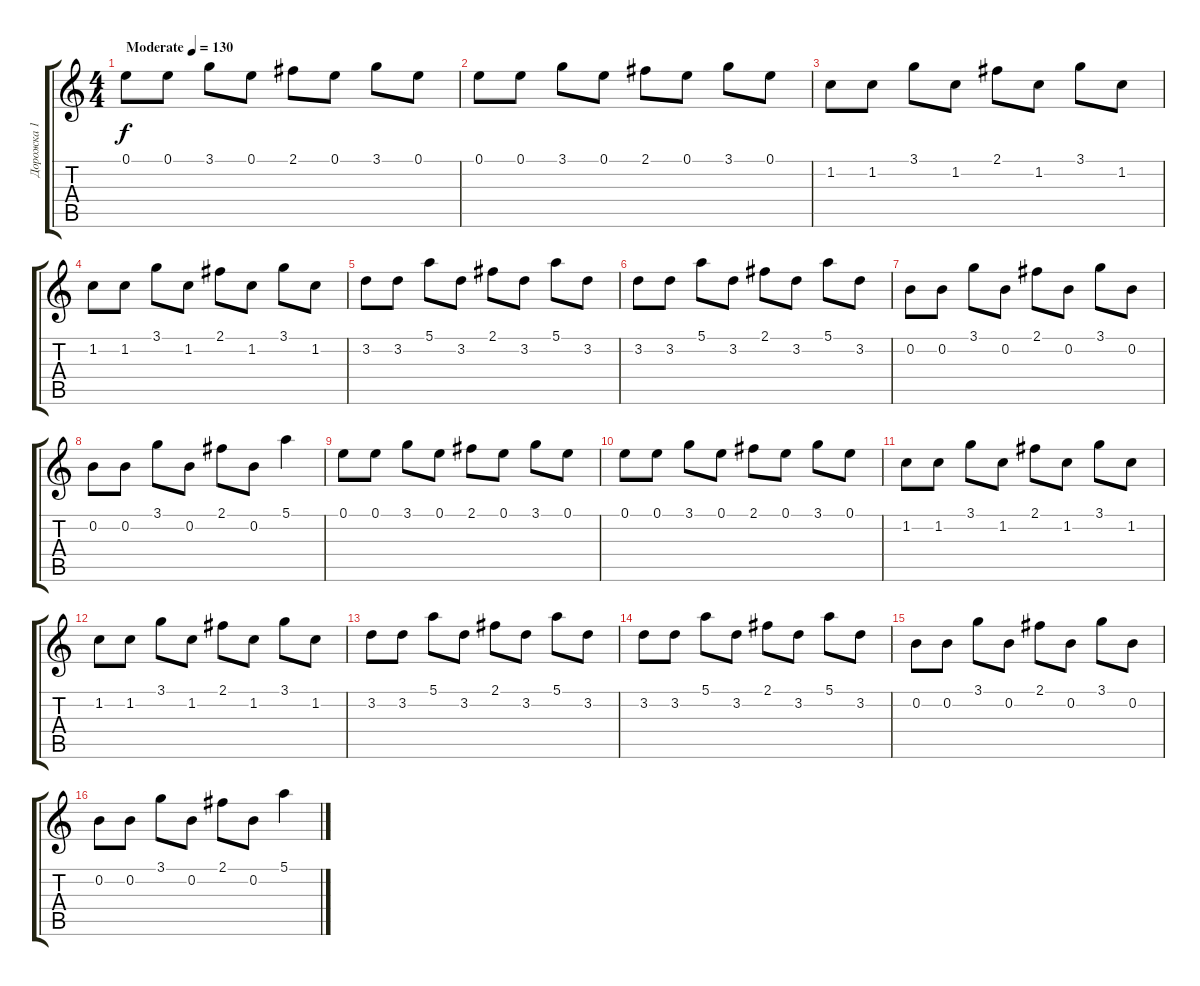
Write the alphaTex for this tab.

\track ("Дорожка 1" "Дорожка 1") {instrument distortionguitar}
\staff {score tabs}
\tuning (E4 B3 G3 D3 A2 E2) {hide}
\ts (4 4)
\tempo (130 "Moderate")
\clef g2
\ks c
0.1.8{dy f instrument distortionguitar} 0.1.8 3.1.8 0.1.8 2.1.8 0.1.8 3.1.8 0.1.8 |
0.1.8 0.1.8 3.1.8 0.1.8 2.1.8 0.1.8 3.1.8 0.1.8 |
1.2.8 1.2.8 3.1.8 1.2.8 2.1.8 1.2.8 3.1.8 1.2.8 |
1.2.8 1.2.8 3.1.8 1.2.8 2.1.8 1.2.8 3.1.8 1.2.8 |
3.2.8 3.2.8 5.1.8 3.2.8 2.1.8 3.2.8 5.1.8 3.2.8 |
3.2.8 3.2.8 5.1.8 3.2.8 2.1.8 3.2.8 5.1.8 3.2.8 |
0.2.8 0.2.8 3.1.8 0.2.8 2.1.8 0.2.8 3.1.8 0.2.8 |
0.2.8 0.2.8 3.1.8 0.2.8 2.1.8 0.2.8 5.1.4 |
0.1.8 0.1.8 3.1.8 0.1.8 2.1.8 0.1.8 3.1.8 0.1.8 |
0.1.8 0.1.8 3.1.8 0.1.8 2.1.8 0.1.8 3.1.8 0.1.8 |
1.2.8 1.2.8 3.1.8 1.2.8 2.1.8 1.2.8 3.1.8 1.2.8 |
1.2.8 1.2.8 3.1.8 1.2.8 2.1.8 1.2.8 3.1.8 1.2.8 |
3.2.8 3.2.8 5.1.8 3.2.8 2.1.8 3.2.8 5.1.8 3.2.8 |
3.2.8 3.2.8 5.1.8 3.2.8 2.1.8 3.2.8 5.1.8 3.2.8 |
0.2.8 0.2.8 3.1.8 0.2.8 2.1.8 0.2.8 3.1.8 0.2.8 |
0.2.8 0.2.8 3.1.8 0.2.8 2.1.8 0.2.8 5.1.4
